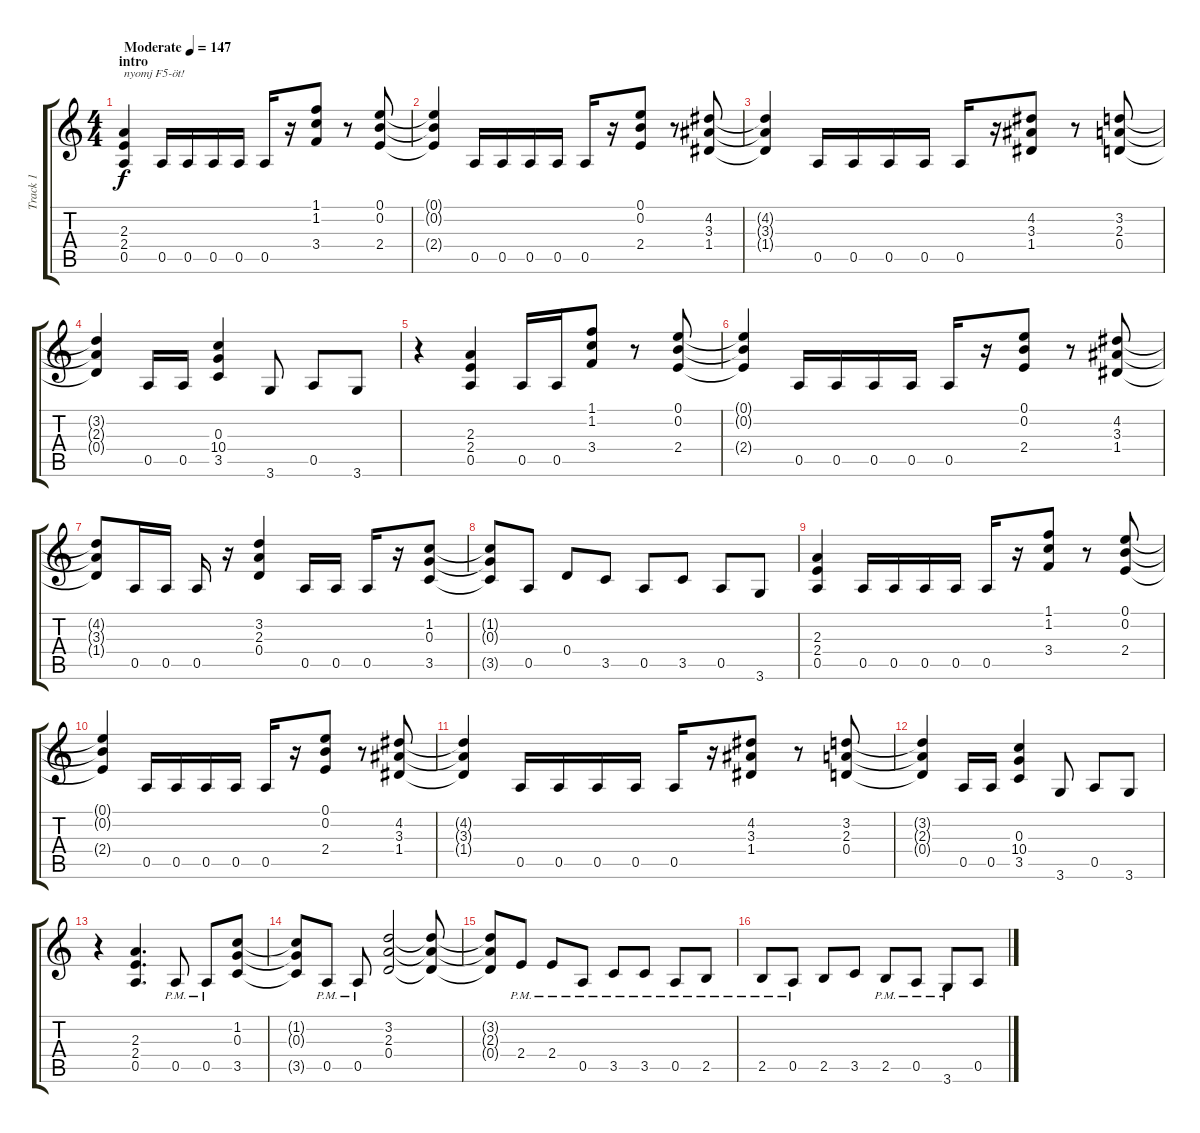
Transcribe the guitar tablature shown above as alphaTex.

\track ("Track 1" "Track 1") {instrument distortionguitar}
\staff {score tabs}
\tuning (E4 B3 G3 D3 A2 E2) {hide}
\ts (4 4)
\section ("" "intro")
\tempo (147 "Moderate")
\clef g2
\ks c
(2.3 2.4 0.5).4{txt "nyomj F5-öt!" dy f instrument distortionguitar} 0.5.16 0.5.16 0.5.16 0.5.16 0.5.16 r.16 (1.1 1.2 3.4).8 r.8 (0.1 0.2 2.4).8 |
(0.1{t} 0.2{t} 2.4{t}).4 0.5.16 0.5.16 0.5.16 0.5.16 0.5.16 r.16 (0.1 0.2 2.4).8 r.8 (4.2 3.3 1.4).8 |
(4.2{t} 3.3{t} 1.4{t}).4 0.5.16 0.5.16 0.5.16 0.5.16 0.5.16 r.16 (4.2 3.3 1.4).8 r.8 (3.2 2.3 0.4).8 |
(3.2{t} 2.3{t} 0.4{t}).4 0.5.16 0.5.16 (0.3 10.4 3.5).4 3.6.8 0.5.8 3.6.8 |
r.4 (2.3 2.4 0.5).4 0.5.16 0.5.16 (1.1 1.2 3.4).8 r.8 (0.1 0.2 2.4).8 |
(0.1{t} 0.2{t} 2.4{t}).4 0.5.16 0.5.16 0.5.16 0.5.16 0.5.16 r.16 (0.1 0.2 2.4).8 r.8 (4.2 3.3 1.4).8 |
(4.2{t} 3.3{t} 1.4{t}).8 0.5.16 0.5.16 0.5.16 r.16 (3.2 2.3 0.4).4 0.5.16 0.5.16 0.5.16 r.16 (1.2 0.3 3.5).8 |
(1.2{t} 0.3{t} 3.5{t}).8 0.5.8 0.4.8 3.5.8 0.5.8 3.5.8 0.5.8 3.6.8 |
(2.3 2.4 0.5).4 0.5.16 0.5.16 0.5.16 0.5.16 0.5.16 r.16 (1.1 1.2 3.4).8 r.8 (0.1 0.2 2.4).8 |
(0.1{t} 0.2{t} 2.4{t}).4 0.5.16 0.5.16 0.5.16 0.5.16 0.5.16 r.16 (0.1 0.2 2.4).8 r.8 (4.2 3.3 1.4).8 |
(4.2{t} 3.3{t} 1.4{t}).4 0.5.16 0.5.16 0.5.16 0.5.16 0.5.16 r.16 (4.2 3.3 1.4).8 r.8 (3.2 2.3 0.4).8 |
(3.2{t} 2.3{t} 0.4{t}).4 0.5.16 0.5.16 (0.3 10.4 3.5).4 3.6.8 0.5.8 3.6.8 |
r.4 (2.3 2.4 0.5).4{d} 0.5{pm}.8 0.5{pm}.8 (1.2 0.3 3.5).8 |
(1.2{t} 0.3{t} 3.5{t}).8 0.5{pm}.8 0.5{pm}.8 (3.2 2.3 0.4).2 (3.2{t} 2.3{t} 0.4{t}).8 |
(3.2{t} 2.3{t} 0.4{t}).8 2.4{pm}.8 2.4{pm}.8 0.5{pm}.8 3.5{pm}.8 3.5{pm}.8 0.5{pm}.8 2.5{pm}.8 |
2.5{pm}.8 0.5{pm}.8 2.5.8 3.5.8 2.5{pm}.8 0.5{pm}.8 3.6{pm}.8 0.5.8
